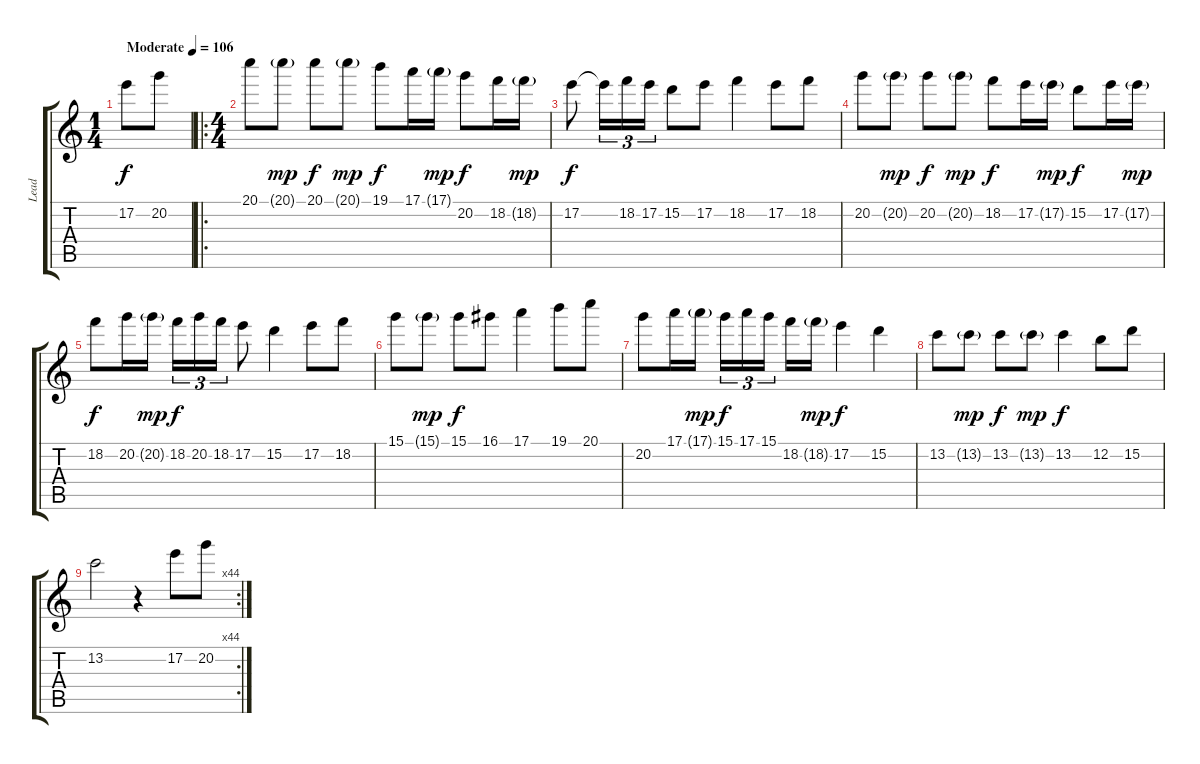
\track ("Lead" "Lead") {instrument acousticguitarnylon}
\staff {score tabs}
\tuning (E4 B3 G3 D3 A2 E2) {hide}
\ts (1 4)
\tempo (106 "Moderate")
\clef g2
\ks c
17.2.8{dy f instrument acousticguitarnylon} 20.2.8 |
\ro
\ts (4 4)
20.1.8 20.1{g}.8{dy mp} 20.1.8{dy f} 20.1{g}.8{dy mp} 19.1.8{dy f} 17.1.16 17.1{g}.16{dy mp} 20.2.8{dy f} 18.2.16 18.2{g}.16{dy mp} |
17.2.8{dy f} 17.2{t}.16{tu (3 2)} 18.2.16{tu (3 2)} 17.2.16{tu (3 2)} 15.2.8 17.2.8 18.2.4 17.2.8 18.2.8 |
20.2.8 20.2{g}.8{dy mp} 20.2.8{dy f} 20.2{g}.8{dy mp} 18.2.8{dy f} 17.2.16 17.2{g}.16{dy mp} 15.2.8{dy f} 17.2.16 17.2{g}.16{dy mp} |
18.2.8{dy f} 20.2.16 20.2{g}.16{dy mp} 18.2.16{tu (3 2) dy f} 20.2.16{tu (3 2)} 18.2.16{tu (3 2)} 17.2.8 15.2.4 17.2.8 18.2.8 |
15.1.8 15.1{g}.8{dy mp} 15.1.8{dy f} 16.1.8 17.1.4 19.1.8 20.1.8 |
20.2.8 17.1.16 17.1{g}.16{dy mp} 15.1.16{tu (3 2) dy f} 17.1.16{tu (3 2)} 15.1.16{tu (3 2) beam splitsecondary} 18.2.16 18.2{g}.16{dy mp} 17.2.4{dy f} 15.2.4 |
13.2.8 13.2{g}.8{dy mp} 13.2.8{dy f} 13.2{g}.8{dy mp} 13.2.4{dy f} 12.2.8 15.2.8 |
\rc 44
13.2.2 r.4 17.2.8 20.2.8
